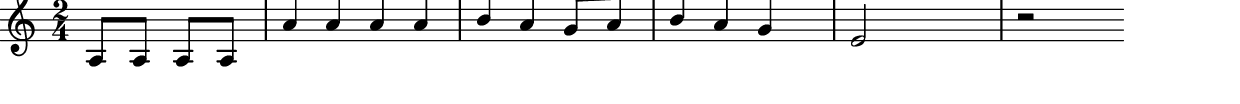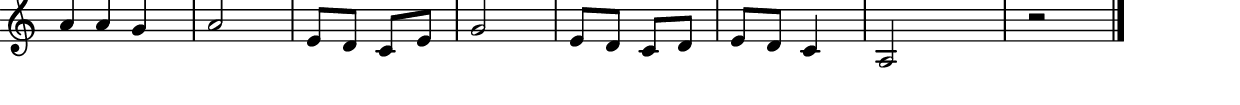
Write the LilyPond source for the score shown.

% MusicXML to Lilypond converter by Kovi

szovegAAA = \lyricmode {  "Fel" -- "sö" -- "tött" "a" "nap" "su" -- "gá" -- "ra" "min" -- "den" "em" -- "ber" "ab" -- "la" -- "ká" -- "ra," "Jaj," "Is" -- "te" -- "nem," "mi" "az" "o" --  \skip 4 "ka," "az" "e" -- "nyém" -- "re" "nem" "süt" "so" -- "ha."  }

% Analyzing...
% 1 parts
% 1 Staff
% forceBassClefActive = 
melody = {
% 35 notes in the part
% 1 voices

\new Staff
\new Voice {
% 35 notes
% 14 mesaures

% Measure 1
\clef "treble"
\key c \major
\time 2/4 
a8 a8 a8 a8 
% Measure 2
a'8 a'8 a'8 a'8 
% Measure 3
b'8 a'8 g'8 a'8 
% Measure 4
b'8 a'8 g'4 
% Measure 5
e'2 
% Measure 6
r2 \bar ":|" 
% Measure 7
\break
a'8 a'8 g'4 
% Measure 8
a'2 
% Measure 9
e'8 d'8 c'8 e'8 
% Measure 10
g'2 
% Measure 11
e'8 d'8 c'8 d'8 
% Measure 12
e'8 d'8 c'4 
% Measure 13
a2 
% Measure 14
r2 \bar "|." 
} % voice
} % melody


harmonies = \chordmode {
% 6 chords
\germanChords
a4:m s4 s4 s4 e4:m s4 s4 s4 a4:m s4 s4 s4 a4:m s4 s4 s4 c4 s4 s4 s4 s4 s4 s4 s4 a4:m
}

\include "../../definitions.ly"
